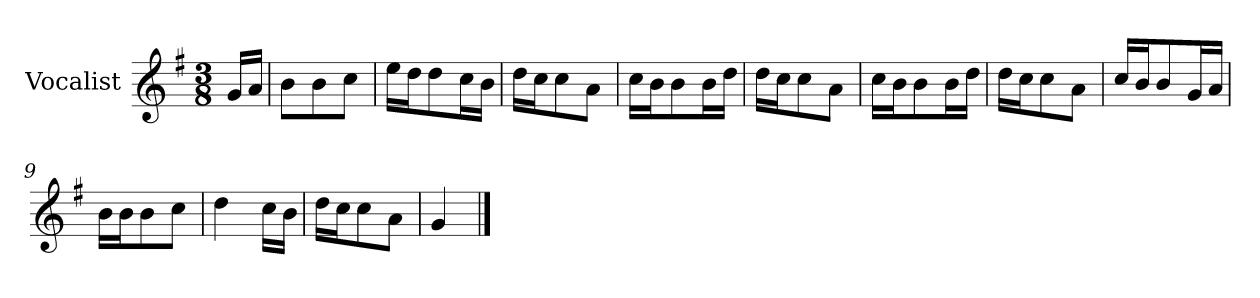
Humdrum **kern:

**kern
*part1
*staff1
*I"Vocalist
*k[f#]
*G:
*M3/8
=
16gLL
16aJJ
=1
8bL
8b
8ccJ
=2
16eeLL
16ddJ
8dd
16ccL
16bJJ
=3
16ddLL
16ccJ
8cc
8aJ
=4
16ccLL
16bJ
8b
16bL
16ddJJ
=5
16ddLL
16ccJ
8cc
8aJ
=6
16ccLL
16bJ
8b
16bL
16ddJJ
=7
16ddLL
16ccJ
8cc
8aJ
=8
16ccLL
16bJ
8b
16gL
16aJJ
=9
16bLL
16bJ
8b
8ccJ
=10
4dd
16ccLL
16bJJ
=11
16ddLL
16ccJ
8cc
8aJ
=12
4g
==
*-
